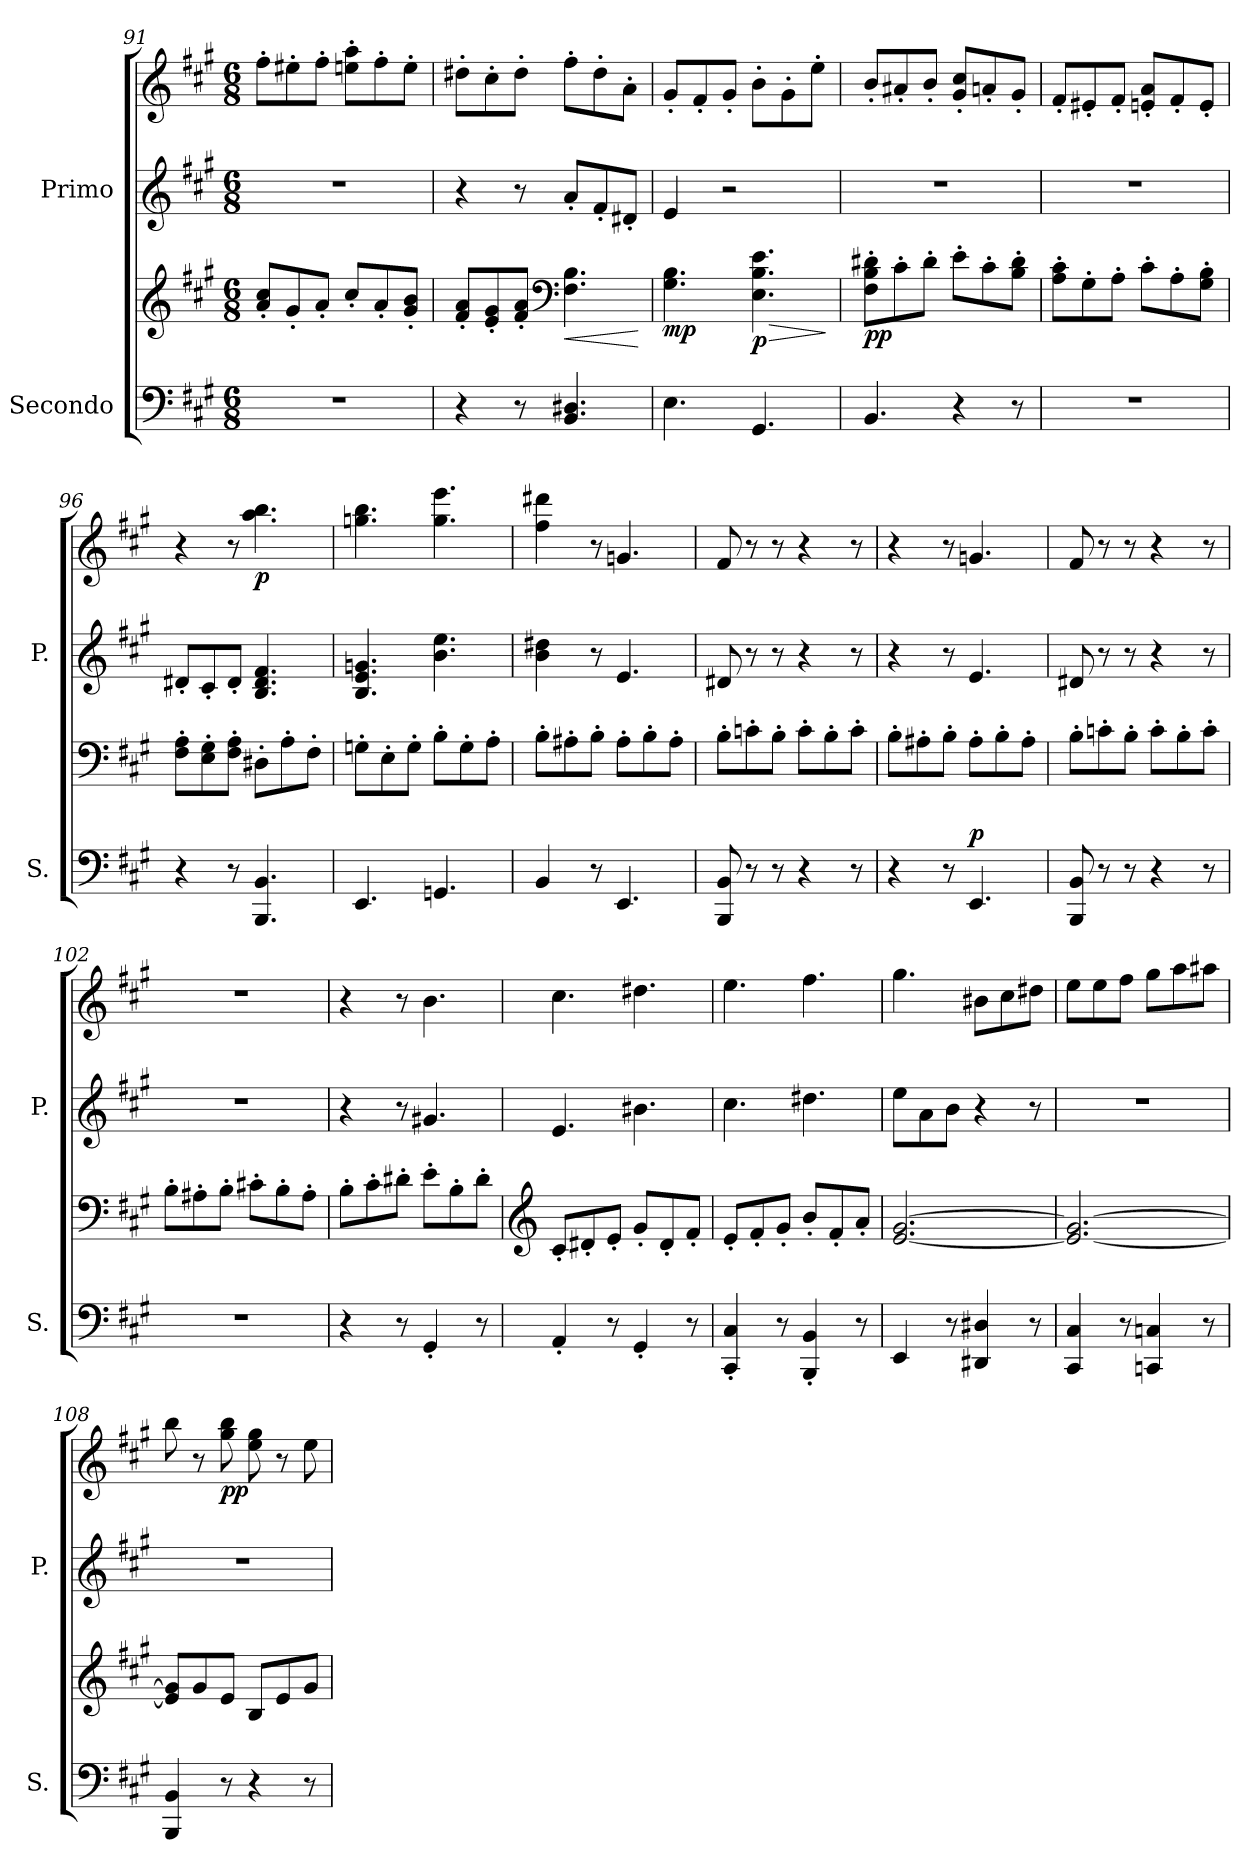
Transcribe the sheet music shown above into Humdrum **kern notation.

**kern	**kern	**dynam	**kern	**kern	**dynam
*part2	*part2	*part2	*part1	*part1	*part1
*staff4	*staff3	*staff3/4	*staff2	*staff1	*staff1/2
*I"Secondo	*	*	*I"Primo	*	*
*I'S.	*	*	*I'P.	*	*
*clefF4	*clefG2	*	*clefG2	*clefG2	*
*k[f#c#g#]	*k[f#c#g#]	*	*k[f#c#g#]	*k[f#c#g#]	*
*M6/8	*M6/8	*	*M6/8	*M6/8	*
=91	=91	=91	=91	=91	=91
2.r	8a/' 8cc#/'L	.	2.r	8ff#'\L	.
.	8g#'/	.	.	8ee#X'\	.
.	8a'/J	.	.	8ff#'\J	.
.	8cc#'/L	.	.	8een\' 8aa\'L	.
.	8a'/	.	.	8ff#'\	.
.	8g#/' 8b/'J	.	.	8ee'\J	.
=92	=92	=92	=92	=92	=92
4r	8f#/' 8a/'L	.	4r	8dd#X'\L	.
.	8e/' 8g#/'	.	.	8cc#'\	.
8r	8f#/' 8a/'J	.	8r	8dd#'\J	.
*	*clefF4	*	*	*	*
!	!	!LO:HP:b	!	!	!
4.BB/ 4.D#X/	4.F#\ 4.B\	<	8a'/L	8ff#'\L	.
.	.	.	8f#'/	8dd#'\	.
.	.	.	8d#X'/J	8a'\J	.
.	.	[	.	.	.
=93	=93	=93	=93	=93	=93
!	!	!LO:DY:b	!	!	!
4.E\	4.G#\ 4.B\	mp	4e/	8g#'/L	.
.	.	.	.	8f#'/	.
.	.	.	2r	8g#'/J	.
!	!	!LO:HP:b	!	!	!
!	!	!LO:DY:n=1:b	!	!	!
4.GG#/	4.E\ 4.B\ 4.e\	> p	.	8b'\L	.
.	.	.	.	8g#'\	.
.	.	.	.	8ee'\J	.
.	.	]	.	.	.
=94	=94	=94	=94	=94	=94
!	!	!LO:DY:b	!	!	!
4.BB/	8F#\' 8B\' 8d#X\'L	pp	2.r	8b'/L	.
.	8c#'\	.	.	8a#X'/	.
.	8d#'\J	.	.	8b'/J	.
4r	8e'\L	.	.	8g#/' 8cc#/'L	.
.	8c#'\	.	.	8an'/	.
8r	8B\' 8d#\'J	.	.	8g#'/J	.
!!LO:LB:g=z
=95	=95	=95	=95	=95	=95
2.r	8A\' 8c#\'L	.	2.r	8f#'/L	.
.	8G#'\	.	.	8e#X'/	.
.	8A'\J	.	.	8f#'/J	.
.	8c#'\L	.	.	8en/' 8a/'L	.
.	8A'\	.	.	8f#'/	.
.	8G#\' 8B\'J	.	.	8e'/J	.
=96	=96	=96	=96	=96	=96
4r	8F#\' 8A\'L	.	8d#X'/L	4r	.
.	8E\' 8G#\'	.	8c#'/	.	.
8r	8F#\' 8A\'J	.	8d#'/J	8r	.
!	!	!	!	!	!LO:DY:b
4.BBB/ 4.BB/	8D#X'\L	.	4.B/ 4.d#/ 4.f#/	4.aa\ 4.bb\	p
.	8A'\	.	.	.	.
.	8F#'\J	.	.	.	.
=97	=97	=97	=97	=97	=97
4.EE/	8Gn'\L	.	4.B/ 4.e/ 4.gn/	4.ggn\ 4.bb\	.
.	8E'\	.	.	.	.
.	8G'\J	.	.	.	.
4.GGn/	8B'\L	.	4.b\ 4.ee\	4.gg\ 4.eee\	.
.	8G'\	.	.	.	.
.	8A'\J	.	.	.	.
=98	=98	=98	=98	=98	=98
4BB/	8B'\L	.	4b\ 4dd#X\	4ff#\ 4ddd#X\	.
.	8A#X'\	.	.	.	.
8r	8B'\J	.	8r	8r	.
4.EE/	8A#'\L	.	4.e/	4.gn/	.
.	8B'\	.	.	.	.
.	8A#'\J	.	.	.	.
=99	=99	=99	=99	=99	=99
8BBB/ 8BB/	8B'\L	.	8d#X/	8f#/	.
8r	8cn'\	.	8r	8r	.
8r	8B'\J	.	8r	8r	.
4r	8c'\L	.	4r	4r	.
.	8B'\	.	.	.	.
8r	8c'\J	.	8r	8r	.
=100	=100	=100	=100	=100	=100
4r	8B'\L	.	4r	4r	.
.	8A#X'\	.	.	.	.
8r	8B'\J	.	8r	8r	.
!	!	!LO:DY:a=2	!	!	!
4.EE/	8A#'\L	p	4.e/	4.gn/	.
.	8B'\	.	.	.	.
.	8A#'\J	.	.	.	.
=101	=101	=101	=101	=101	=101
8BBB/ 8BB/	8B'\L	.	8d#X/	8f#/	.
8r	8cn'\	.	8r	8r	.
8r	8B'\J	.	8r	8r	.
4r	8c'\L	.	4r	4r	.
.	8B'\	.	.	.	.
8r	8c'\J	.	8r	8r	.
=102	=102	=102	=102	=102	=102
2.r	8B'\L	.	2.r	2.r	.
.	8A#X'\	.	.	.	.
.	8B'\J	.	.	.	.
.	8c#X'\L	.	.	.	.
.	8B'\	.	.	.	.
.	8A#'\J	.	.	.	.
!!LO:PB:g=z
=103	=103	=103	=103	=103	=103
4r	8B'\L	.	4r	4r	.
.	8c#'\	.	.	.	.
8r	8d#X'\J	.	8r	8r	.
4GG#'/	8e'\L	.	4.g#X/	4.b\	.
.	8B'\	.	.	.	.
8r	8d#'\J	.	.	.	.
=104	=104	=104	=104	=104	=104
*	*clefG2	*	*	*	*
4AA'/	8c#'/L	.	4.e/	4.cc#\	.
.	8d#X'/	.	.	.	.
8r	8e'/J	.	.	.	.
4GG#'/	8g#'/L	.	4.b#X\	4.dd#X\	.
.	8d#'/	.	.	.	.
8r	8f#'/J	.	.	.	.
=105	=105	=105	=105	=105	=105
4CC#/' 4C#/'	8e'/L	.	4.cc#\	4.ee\	.
.	8f#'/	.	.	.	.
8r	8g#'/J	.	.	.	.
4BBB/' 4BB/'	8b'/L	.	4.dd#X\	4.ff#\	.
.	8f#'/	.	.	.	.
8r	8a'/J	.	.	.	.
=106	=106	=106	=106	=106	=106
4EE/	[2.e/ [2.g#/	.	8ee\L	4.gg#\	.
.	.	.	8a\	.	.
8r	.	.	8b\J	.	.
4DD#X/ 4D#X/	.	.	4r	8b#X\L	.
.	.	.	.	8cc#\	.
8r	.	.	8r	8dd#X\J	.
=107	=107	=107	=107	=107	=107
4CC#/ 4C#/	2.e/_ 2.g#/_	.	2.r	8ee\L	.
.	.	.	.	8ee\	.
8r	.	.	.	8ff#\J	.
4CCn/ 4Cn/	.	.	.	8gg#\L	.
.	.	.	.	8aa\	.
8r	.	.	.	8aa#X\J	.
=108	=108	=108	=108	=108	=108
4BBB/ 4BB/	8e/] 8g#/]L	.	2.r	8bb\	.
.	8g#/	.	.	8r	.
!	!	!	!	!	!LO:DY:b
8r	8e/J	.	.	8gg#\ 8bb\	pp
4r	8B/L	.	.	8ee\ 8gg#\	.
.	8e/	.	.	8r	.
8r	8g#/J	.	.	8ee\	.
=	=	=	=	=	=
*-	*-	*-	*-	*-	*-
